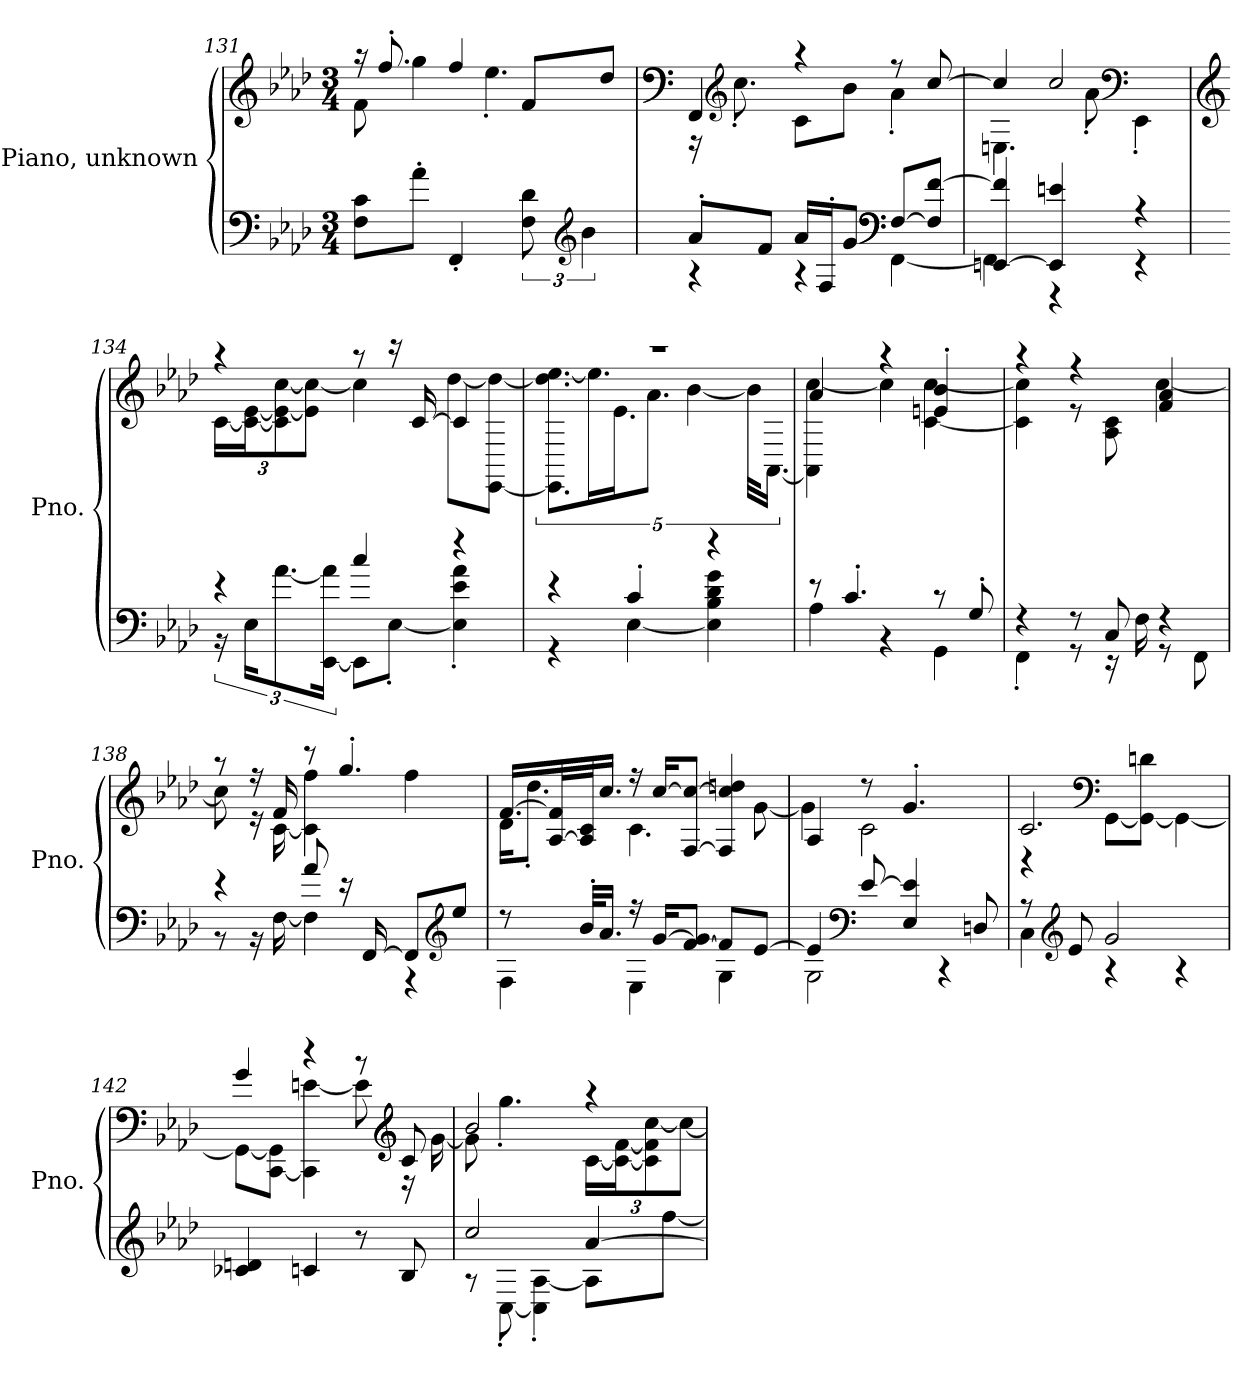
**kern	**kern
*part1	*part1
*staff2	*staff1
*I"Piano, unknown	*
*I'Pno.	*
!!LO:LB:g=z
*clefF4	*clefG2
*k[b-e-a-d-]	*k[b-e-a-d-]
*M3/4	*M3/4
=131	=131
*	*^
8F\ 8c\L	16r	8f\
.	8.ff'/	.
8a-'\J	.	4gg\
4FF'/	4ff/	.
.	.	4.ee-'\
12F\ 12d-\	8f/L	.
*clefG2	*	*
6b-\	.	.
.	8dd-/J	.
=132	=132	=132
*	*clefF4	*
*^	*	*
8a-'/L	4r	4FF/	16r
*	*	*clefG2	*
.	.	.	8.cc'\
8f/J	.	.	.
16a-/LL	4r	4r	8c\L
16F'/J	.	.	.
8g/J	.	.	8b-\J
*clefF4	*	*	*
[8F/L	[4FF\	8r	4a-'\
8F/] [8f/J	.	[8cc/	.
=133	=133	=133	=133
[4EEn/ 4f/]	4FF\]	4cc/]	4.En\
4EE/] 4en/	4r	2cc/	.
.	.	.	8a-'\
*	*	*clefF4	*
4r	4r	.	4EE-'\
!!LO:LB:g=z	!!
=134	=134	=134	=134
*	*	*clefG2	*
*	*	*	*Xbrackettup
4r	24r	4r	[24c\LL
.	24E-\KL	.	24c\_ [24e-\J
.	[12.a-\	.	12c\] 12e-\_ [12cc\
.	.	.	12e-\] 12cc\_J
.	[24EE-\ 24a-\]Jk	.	.
4cc/	8EE-\L]	8r	4cc\]
.	[8E-'\J	16r	.
.	.	[16c/	.
4r	4E-\]' 4e-\' 4a-\'	4c/]	[8dd-\L
.	.	.	[8EE-\ 8dd-\_J
=135	=135	=135	=135
*	*	*	*brackettup
4r	4r	2.r	10.EE-\] 10.dd-\] [10.ee-\L
.	.	.	20.ee-\L]
.	.	.	20.e-\J
4c'/	[4E-\	.	.
.	.	.	10.a-\J
.	.	.	[5b-\
4r	4E-\] 4B-\ 4d-\ 4g\	.	.
.	.	.	40b-\KLL]
.	.	.	[20.AA-\JJ
=136	=136	=136	=136
8r	4A-\	4a-/	4AA-\] [4cc\
4.c'/	.	.	.
.	4r	4r	4cc\]
8r	4GG\	4en/' 4b-/'	[4c\ [4cc\
8G'/	.	.	.
=137	=137	=137	=137
4r	4FF'\	4r	4c\] 4cc\]
8r	8r	4r	8r
8C/	16r	.	8A-\ 8c\
.	16F\	.	.
4r	8r	4f/ 4a-/	[4cc\
.	8FF\	.	.
!!LO:LB:g=z	!!
=138	=138	=138	=138
4r	8r	8r	8cc\]
.	16r	16r	16r
.	[16F\	16f/	[16c\
8a-/	4F\]	8r	4c\] 4ff\
16r	.	4.gg'/	.
[16FF/	.	.	.
8FF/L]	4r	.	4ff\
*clefG2	*	*	*
8ee-/J	.	.	.
=139	=139	=139	=139
8r	4F\	[16.f/LL	16d-\KL
.	.	.	8.dd-'\J
.	.	[32A-/ 32f/]L	.
32b-'/KLL	.	32A-/] 32c/J	.
16.a-/JJ	.	16.cc/JJ	.
16r	4E-\	16r	4.c\
[16g/KL	.	[16cc/KL	.
[8f/ 8g/]J	.	[8F/ 8cc/_J	.
8f/L]	4G\	4F/] 4cc/] 4ddn/	.
[8e-/J	.	.	[8g\
=140	=140	=140	=140
4e-/]	2G\	4A-/	4g\]
*clefF4	*	*	*
[8e-/	.	8r	2c\
4E-/ 4e-/]	.	4.g'/	.
.	4r	.	.
8Dn/	.	.	.
!!LO:LB:g=z	!!
=141	=141	=141	=141
8r	4C\	2.c/	4r
*clefG2	*	*	*
8e-/	.	.	.
*	*	*clefF4	*
2g/	4r	.	[8GG\L
.	.	.	8GG\_ 8dn\J
.	4r	.	4GG\_
*v	*v	*	*
=142	=142	=142
4c-X/ 4dn/	4g/	8GG\L_
.	.	[8CC\ 8GG\]J
4cn/	4r	4CC\] [4en\
8r	8r	8e\]
*	*clefG2	*
8B-/	8c/	16r
.	.	[16g\
=143	=143	=143
*^	*	*
2cc/	8r	2b-/	8g\]
.	[8C'\	.	4.gg'\
.	4C\]' [4A-\'	.	.
*	*	*	*Xbrackettup
[4a-/	8A-\L]	4r	[24c\LL
.	.	.	24c\_ [24f\J
.	.	.	12c\] 12f\] [12cc\
.	[8ff\J	.	.
.	.	.	12cc\J_
*v	*v	*	*
*	*v	*v
=	=
*-	*-
